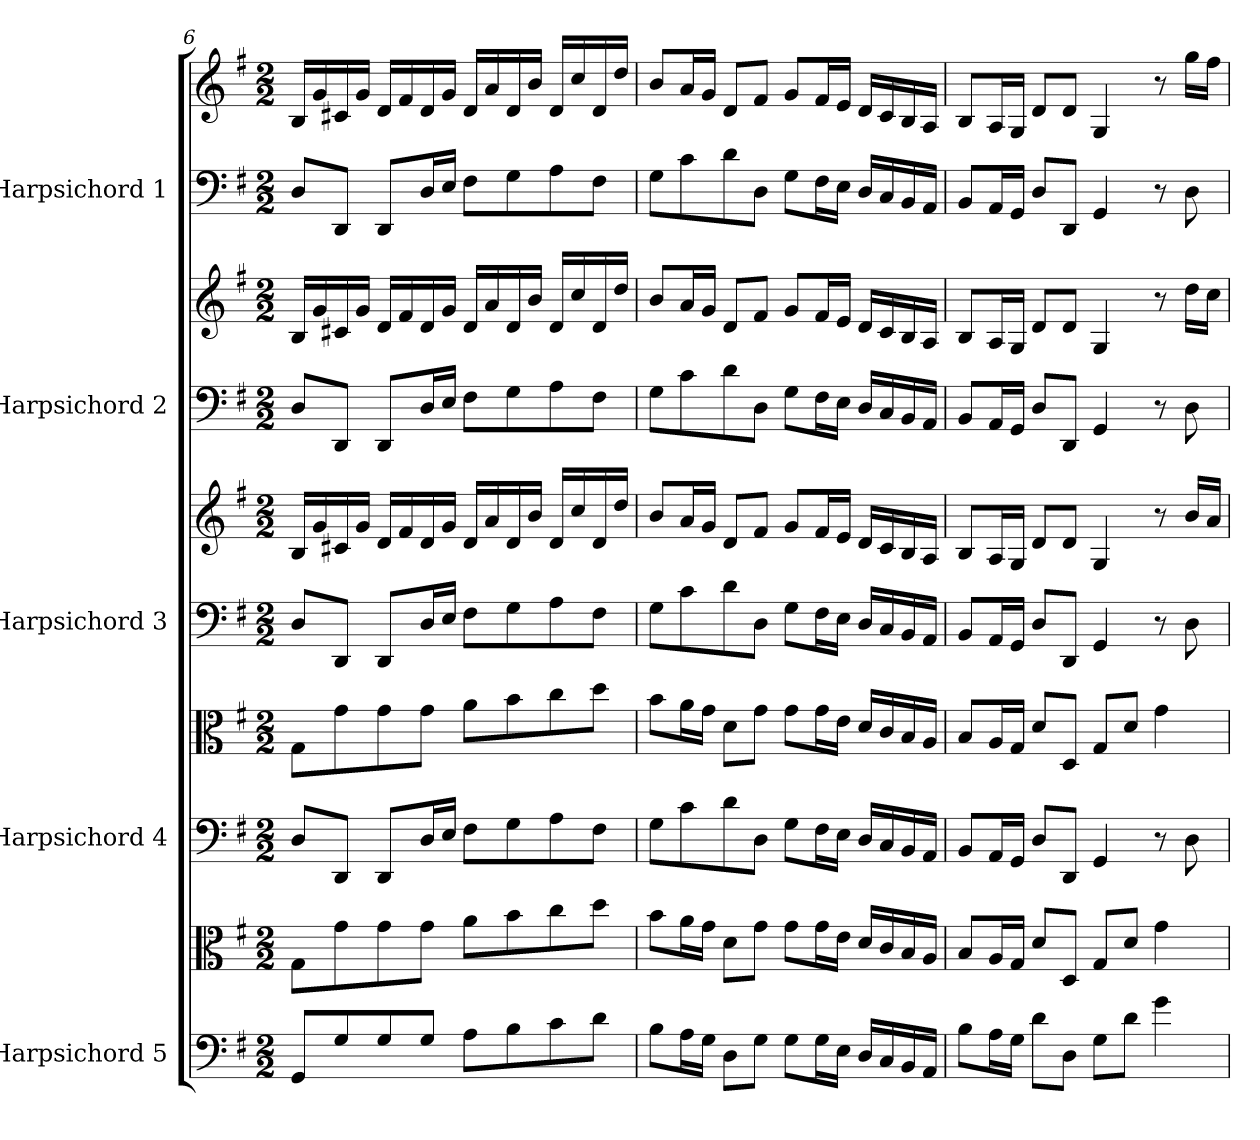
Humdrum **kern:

**kern	**kern	**kern	**kern	**kern	**kern	**kern	**kern	**kern	**kern
*part5	*part5	*part4	*part4	*part3	*part3	*part2	*part2	*part1	*part1
*staff10	*staff9	*staff8	*staff7	*staff6	*staff5	*staff4	*staff3	*staff2	*staff1
*I"Harpsichord 5	*	*I"Harpsichord 4	*	*I"Harpsichord 3	*	*I"Harpsichord 2	*	*I"Harpsichord 1	*
*I'Hp	*	*I'Hp	*	*I'Hp	*	*I'Hp	*	*I'Hp	*
*clefF4	*clefC3	*clefF4	*clefC3	*clefF4	*clefG2	*clefF4	*clefG2	*clefF4	*clefG2
*k[f#]	*k[f#]	*k[f#]	*k[f#]	*k[f#]	*k[f#]	*k[f#]	*k[f#]	*k[f#]	*k[f#]
*M2/2	*M2/2	*M2/2	*M2/2	*M2/2	*M2/2	*M2/2	*M2/2	*M2/2	*M2/2
=6	=6	=6	=6	=6	=6	=6	=6	=6	=6
8GG/L	8G\L	8D/L	8G\L	8D/L	16B/LL	8D/L	16B/LL	8D/L	16B/LL
.	.	.	.	.	16g/	.	16g/	.	16g/
8G/	8g\	8DD/J	8g\	8DD/J	16c#X/	8DD/J	16c#X/	8DD/J	16c#X/
.	.	.	.	.	16g/JJ	.	16g/JJ	.	16g/JJ
8G/	8g\	8DD/L	8g\	8DD/L	16d/LL	8DD/L	16d/LL	8DD/L	16d/LL
.	.	.	.	.	16f#/	.	16f#/	.	16f#/
8G/J	8g\J	16D/L	8g\J	16D/L	16d/	16D/L	16d/	16D/L	16d/
.	.	16E/JJ	.	16E/JJ	16g/JJ	16E/JJ	16g/JJ	16E/JJ	16g/JJ
8A\L	8a\L	8F#\L	8a\L	8F#\L	16d/LL	8F#\L	16d/LL	8F#\L	16d/LL
.	.	.	.	.	16a/	.	16a/	.	16a/
8B\	8b\	8G\	8b\	8G\	16d/	8G\	16d/	8G\	16d/
.	.	.	.	.	16b/JJ	.	16b/JJ	.	16b/JJ
8c\	8cc\	8A\	8cc\	8A\	16d/LL	8A\	16d/LL	8A\	16d/LL
.	.	.	.	.	16cc/	.	16cc/	.	16cc/
8d\J	8dd\J	8F#\J	8dd\J	8F#\J	16d/	8F#\J	16d/	8F#\J	16d/
.	.	.	.	.	16dd/JJ	.	16dd/JJ	.	16dd/JJ
=7	=7	=7	=7	=7	=7	=7	=7	=7	=7
8B\L	8b\L	8G\L	8b\L	8G\L	8b/L	8G\L	8b/L	8G\L	8b/L
16A\L	16a\L	8c\	16a\L	8c\	16a/L	8c\	16a/L	8c\	16a/L
16G\JJ	16g\JJ	.	16g\JJ	.	16g/JJ	.	16g/JJ	.	16g/JJ
8D\L	8d\L	8d\	8d\L	8d\	8d/L	8d\	8d/L	8d\	8d/L
8G\J	8g\J	8D\J	8g\J	8D\J	8f#/J	8D\J	8f#/J	8D\J	8f#/J
8G\L	8g\L	8G\L	8g\L	8G\L	8g/L	8G\L	8g/L	8G\L	8g/L
16G\L	16g\L	16F#\L	16g\L	16F#\L	16f#/L	16F#\L	16f#/L	16F#\L	16f#/L
16E\JJ	16e\JJ	16E\JJ	16e\JJ	16E\JJ	16e/JJ	16E\JJ	16e/JJ	16E\JJ	16e/JJ
16D/LL	16d/LL	16D/LL	16d/LL	16D/LL	16d/LL	16D/LL	16d/LL	16D/LL	16d/LL
16C/	16c/	16C/	16c/	16C/	16c/	16C/	16c/	16C/	16c/
16BB/	16B/	16BB/	16B/	16BB/	16B/	16BB/	16B/	16BB/	16B/
16AA/JJ	16A/JJ	16AA/JJ	16A/JJ	16AA/JJ	16A/JJ	16AA/JJ	16A/JJ	16AA/JJ	16A/JJ
!!LO:PB:g=z
=8	=8	=8	=8	=8	=8	=8	=8	=8	=8
8B\L	8B/L	8BB/L	8B/L	8BB/L	8B/L	8BB/L	8B/L	8BB/L	8B/L
16A\L	16A/L	16AA/L	16A/L	16AA/L	16A/L	16AA/L	16A/L	16AA/L	16A/L
16G\JJ	16G/JJ	16GG/JJ	16G/JJ	16GG/JJ	16G/JJ	16GG/JJ	16G/JJ	16GG/JJ	16G/JJ
8d\L	8d/L	8D/L	8d/L	8D/L	8d/L	8D/L	8d/L	8D/L	8d/L
8D\J	8D/J	8DD/J	8D/J	8DD/J	8d/J	8DD/J	8d/J	8DD/J	8d/J
8G\L	8G/L	4GG/	8G/L	4GG/	4G/	4GG/	4G/	4GG/	4G/
8d\J	8d/J	.	8d/J	.	.	.	.	.	.
4g\	4g\	8r	4g\	8r	8r	8r	8r	8r	8r
.	.	8D\	.	8D\	16b/LL	8D\	16dd\LL	8D\	16gg\LL
.	.	.	.	.	16a/JJ	.	16cc\JJ	.	16ff#\JJ
=	=	=	=	=	=	=	=	=	=
*-	*-	*-	*-	*-	*-	*-	*-	*-	*-
